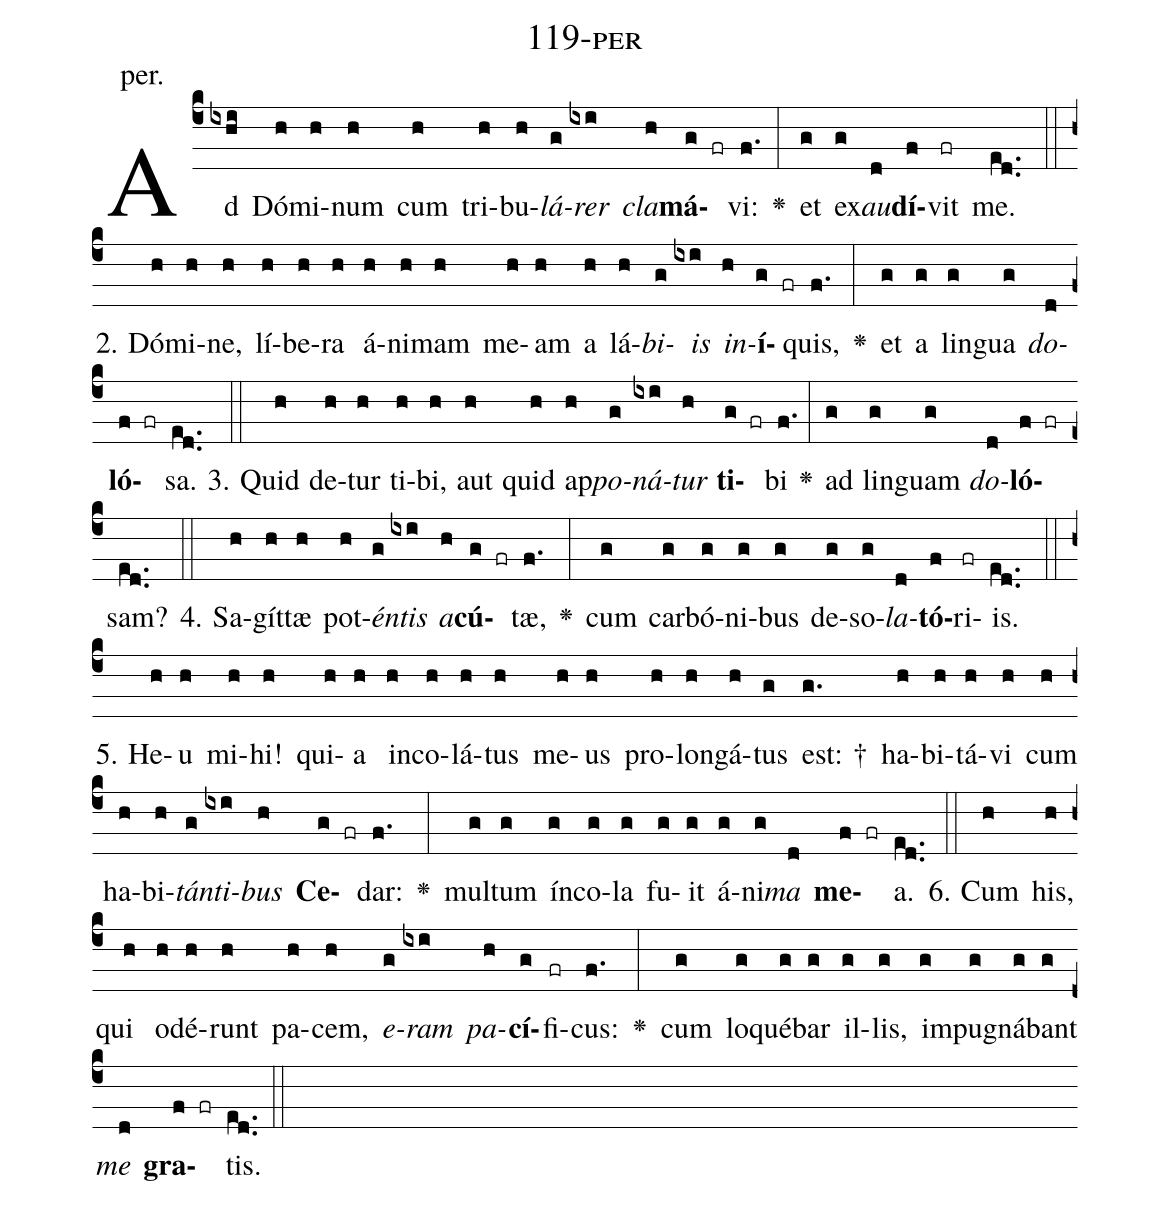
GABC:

name: 119-per;
annotation: per.;
%%
(c4)Ad(ixhi) Dó(h)mi(h)num(h) cum(h) tri(h)bu(h)<i>lá</i>(g)<i>rer</i>(ixi) <i>cla</i>(h)<b>má</b>(g fr)vi:(f.) <v>\greheightstar</v>(:) et(g) ex(g)<i>au</i>(d)<b>dí</b>(f)vit(fr) me.(ed..) (::)
2. Dó(h)mi(h)ne,(h) lí(h)be(h)ra(h) á(h)ni(h)mam(h) me(h)am(h) a(h) lá(h)<i>bi</i>(g)<i>is</i>(ixi) <i>in</i>(h)<b>í</b>(g fr)quis,(f.) <v>\greheightstar</v>(:) et(g) a(g) lin(g)gua(g) <i>do</i>(d)<b>ló</b>(f fr)sa.(ed..) (::)
3. Quid(h) de(h)tur(h) ti(h)bi,(h) aut(h) quid(h) ap(h)<i>po</i>(g)<i>ná</i>(ixi)<i>tur</i>(h) <b>ti</b>(g fr)bi(f.) <v>\greheightstar</v>(:) ad(g) lin(g)guam(g) <i>do</i>(d)<b>ló</b>(f fr)sam?(ed..) (::)
4. Sa(h)gít(h)tæ(h) pot(h)<i>én</i>(g)<i>tis</i>(ixi) <i>a</i>(h)<b>cú</b>(g fr)tæ,(f.) <v>\greheightstar</v>(:) cum(g) car(g)bó(g)ni(g)bus(g) de(g)so(g)<i>la</i>(d)<b>tó</b>(f)ri(fr)is.(ed..) (::)
5. He(h)u(h) mi(h)hi!(h) qui(h)a(h) in(h)co(h)lá(h)tus(h) me(h)us(h) pro(h)lon(h)gá(h)tus(g) est: †(g.) ha(h)bi(h)tá(h)vi(h) cum(h) ha(h)bi(h)<i>tán</i>(g)<i>ti</i>(ixi)<i>bus</i>(h) <b>Ce</b>(g fr)dar:(f.) <v>\greheightstar</v>(:) mul(g)tum(g) ín(g)co(g)la(g) fu(g)it(g) á(g)ni(g)<i>ma</i>(d) <b>me</b>(f fr)a.(ed..) (::)
6. Cum(h) his,(h) qui(h) o(h)dé(h)runt(h) pa(h)cem,(h) <i>e</i>(g)<i>ram</i>(ixi) <i>pa</i>(h)<b>cí</b>(g)fi(fr)cus:(f.) <v>\greheightstar</v>(:) cum(g) lo(g)qué(g)bar(g) il(g)lis,(g) im(g)pu(g)gná(g)bant(g) <i>me</i>(d) <b>gra</b>(f fr)tis.(ed..) (::)
